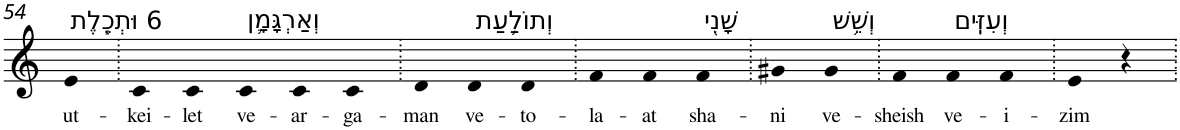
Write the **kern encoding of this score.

**kern	**text
*part1	*part1
*staff1	*staff1
*I"Piano	*
*I'Pno	*
!!LO:PB:g=z
*clefG2	*
*k[]	*
=54	=54
!LO:TX:a:t=6 וּתְכֵ֧לֶת	!
!	!LO:LY:b
4e	ut-
=55.	=55.
!	!LO:LY:b
4c	-kei-
!	!LO:LY:b
4c	-let
!LO:TX:a:t=וְאַרְגָּמָ֛ן	!
!	!LO:LY:b
4c	ve-
!	!LO:LY:b
4c	-ar-
!	!LO:LY:b
4c	-ga-
=56.	=56.
!	!LO:LY:b
4d	-man
!LO:TX:a:t=וְתוֹלַ֥עַת	!
!	!LO:LY:b
4d	ve-
!	!LO:LY:b
4d	-to-
=57.	=57.
!	!LO:LY:b
4f	-la-
!	!LO:LY:b
4f	-at
!LO:TX:a:t=שָׁנִ֖י	!
!	!LO:LY:b
4f	sha-
=58.	=58.
!	!LO:LY:b
4g#X	-ni
!LO:TX:a:t=וְשֵׁ֥שׁ	!
!	!LO:LY:b
4g#	ve-
=59.	=59.
!	!LO:LY:b
4f	-sheish
!LO:TX:a:t=וְעִזִּֽים	!
!	!LO:LY:b
4f	ve-
!	!LO:LY:b
4f	-i-
=60.	=60.
!	!LO:LY:b
4e	-zim
4r	.
=.	=.
*-	*-
